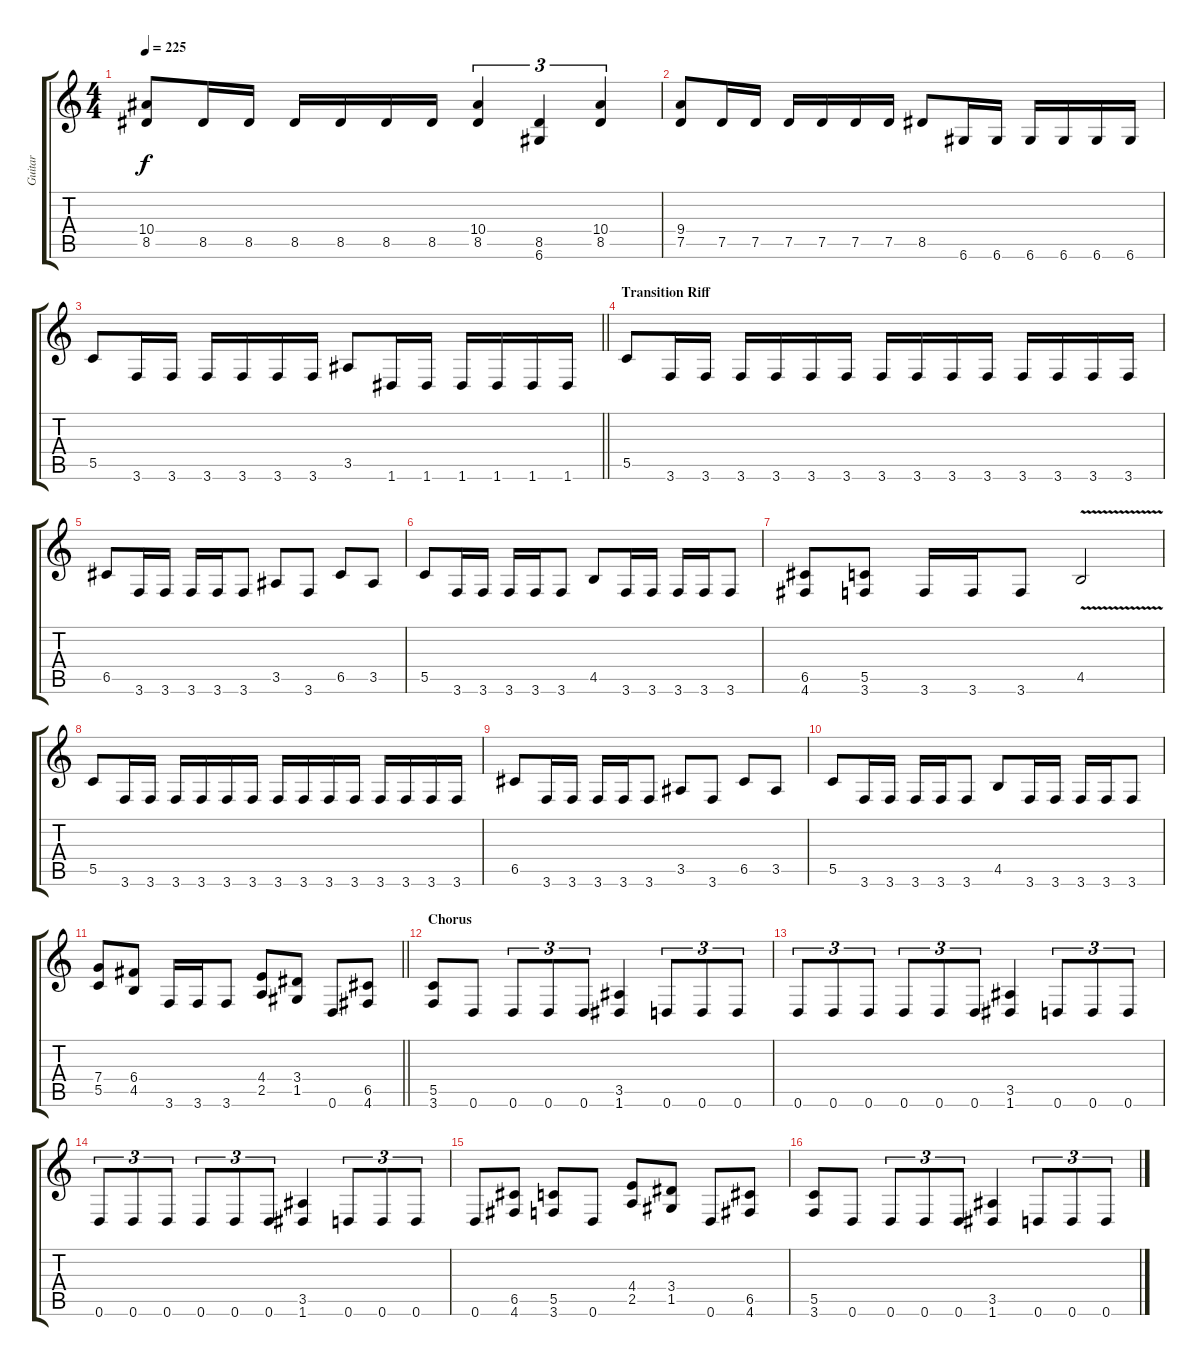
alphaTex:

\track ("Guitar" "Guitar") {instrument distortionguitar}
\staff {score tabs}
\tuning (D4 A3 F3 C3 G2 D2) {hide}
\ts (4 4)
\tempo 225
\clef g2
\ks c
(10.4 8.5).8{dy f} 8.5.16 8.5.16 8.5.16 8.5.16 8.5.16 8.5.16 (10.4 8.5).4{tu (3 2)} (8.5 6.6).4{tu (3 2)} (10.4 8.5).4{tu (3 2)} |
(9.4 7.5).8 7.5.16 7.5.16 7.5.16 7.5.16 7.5.16 7.5.16 8.5.8 6.6.16 6.6.16 6.6.16 6.6.16 6.6.16 6.6.16 |
\barLineRight lightlight
5.5.8 3.6.16 3.6.16 3.6.16 3.6.16 3.6.16 3.6.16 3.5.8 1.6.16 1.6.16 1.6.16 1.6.16 1.6.16 1.6.16 |
\section ("" "Transition Riff")
5.5.8 3.6.16 3.6.16 3.6.16 3.6.16 3.6.16 3.6.16 3.6.16 3.6.16 3.6.16 3.6.16 3.6.16 3.6.16 3.6.16 3.6.16 |
6.5.8 3.6.16 3.6.16 3.6.16 3.6.16 3.6.8 3.5.8 3.6.8 6.5.8 3.5.8 |
5.5.8 3.6.16 3.6.16 3.6.16 3.6.16 3.6.8 4.5.8 3.6.16 3.6.16 3.6.16 3.6.16 3.6.8 |
(6.5 4.6).8 (5.5 3.6).8 3.6.16 3.6.16 3.6.8 4.5{v}.2 |
5.5.8 3.6.16 3.6.16 3.6.16 3.6.16 3.6.16 3.6.16 3.6.16 3.6.16 3.6.16 3.6.16 3.6.16 3.6.16 3.6.16 3.6.16 |
6.5.8 3.6.16 3.6.16 3.6.16 3.6.16 3.6.8 3.5.8 3.6.8 6.5.8 3.5.8 |
5.5.8 3.6.16 3.6.16 3.6.16 3.6.16 3.6.8 4.5.8 3.6.16 3.6.16 3.6.16 3.6.16 3.6.8 |
\barLineRight lightlight
(7.4 5.5).8 (6.4 4.5).8 3.6.16 3.6.16 3.6.8 (4.4 2.5).8 (3.4 1.5).8 0.6.8 (6.5 4.6).8 |
\section ("" "Chorus")
(5.5 3.6).8 0.6.8 0.6.8{tu (3 2)} 0.6.8{tu (3 2)} 0.6.8{tu (3 2)} (3.5 1.6).4 0.6.8{tu (3 2)} 0.6.8{tu (3 2)} 0.6.8{tu (3 2)} |
0.6.8{tu (3 2)} 0.6.8{tu (3 2)} 0.6.8{tu (3 2)} 0.6.8{tu (3 2)} 0.6.8{tu (3 2)} 0.6.8{tu (3 2)} (3.5 1.6).4 0.6.8{tu (3 2)} 0.6.8{tu (3 2)} 0.6.8{tu (3 2)} |
0.6.8{tu (3 2)} 0.6.8{tu (3 2)} 0.6.8{tu (3 2)} 0.6.8{tu (3 2)} 0.6.8{tu (3 2)} 0.6.8{tu (3 2)} (3.5 1.6).4 0.6.8{tu (3 2)} 0.6.8{tu (3 2)} 0.6.8{tu (3 2)} |
0.6.8 (6.5 4.6).8 (5.5 3.6).8 0.6.8 (4.4 2.5).8 (3.4 1.5).8 0.6.8 (6.5 4.6).8 |
(5.5 3.6).8 0.6.8 0.6.8{tu (3 2)} 0.6.8{tu (3 2)} 0.6.8{tu (3 2)} (3.5 1.6).4 0.6.8{tu (3 2)} 0.6.8{tu (3 2)} 0.6.8{tu (3 2)}
